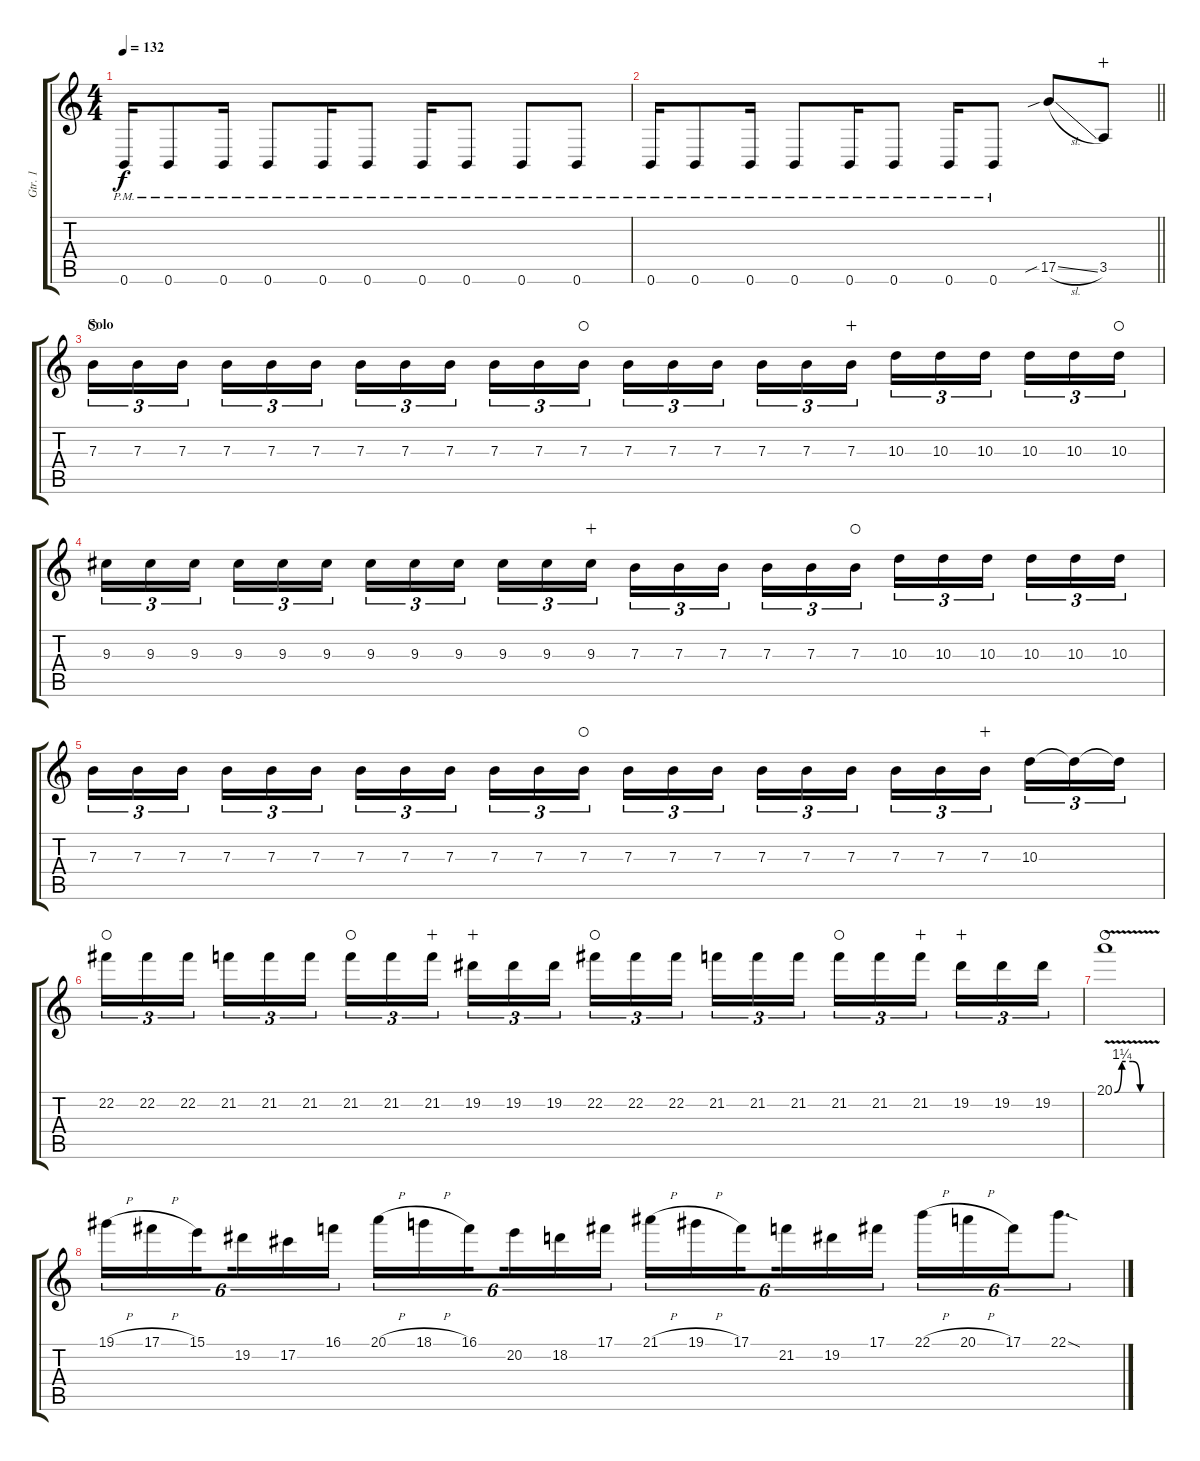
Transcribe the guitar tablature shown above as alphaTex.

\track ("Gtr. 1" "Gtr. 1") {instrument overdrivenguitar}
\staff {score tabs}
\tuning (Db4 Ab3 E3 B2 Gb2 B1) {hide}
\ts (4 4)
\tempo 132
\clef g2
\ks c
0.6{pm}.16{dy f} 0.6{pm}.8 0.6{pm}.16 0.6{pm}.8 0.6{pm}.16 0.6{pm}.8 0.6{pm}.16 0.6{pm}.8 0.6{pm}.8 0.6{pm}.8 |
\barLineRight lightlight
0.6{pm}.16 0.6{pm}.8 0.6{pm}.16 0.6{pm}.8 0.6{pm}.16 0.6{pm}.8 0.6{pm}.16 0.6{pm}.8 17.5{sib sl}.8 3.5.8{wahc} |
\section ("" "Solo")
7.3.16{tu (3 2) waho} 7.3.16{tu (3 2)} 7.3.16{tu (3 2) beam splitsecondary} 7.3.16{tu (3 2)} 7.3.16{tu (3 2)} 7.3.16{tu (3 2)} 7.3.16{tu (3 2)} 7.3.16{tu (3 2)} 7.3.16{tu (3 2) beam splitsecondary} 7.3.16{tu (3 2)} 7.3.16{tu (3 2)} 7.3.16{tu (3 2) waho} 7.3.16{tu (3 2)} 7.3.16{tu (3 2)} 7.3.16{tu (3 2) beam splitsecondary} 7.3.16{tu (3 2)} 7.3.16{tu (3 2)} 7.3.16{tu (3 2) wahc} 10.3.16{tu (3 2)} 10.3.16{tu (3 2)} 10.3.16{tu (3 2) beam splitsecondary} 10.3.16{tu (3 2)} 10.3.16{tu (3 2)} 10.3.16{tu (3 2) waho} |
9.3.16{tu (3 2)} 9.3.16{tu (3 2)} 9.3.16{tu (3 2) beam splitsecondary} 9.3.16{tu (3 2)} 9.3.16{tu (3 2)} 9.3.16{tu (3 2)} 9.3.16{tu (3 2)} 9.3.16{tu (3 2)} 9.3.16{tu (3 2) beam splitsecondary} 9.3.16{tu (3 2)} 9.3.16{tu (3 2)} 9.3.16{tu (3 2) wahc} 7.3.16{tu (3 2)} 7.3.16{tu (3 2)} 7.3.16{tu (3 2) beam splitsecondary} 7.3.16{tu (3 2)} 7.3.16{tu (3 2)} 7.3.16{tu (3 2) waho} 10.3.16{tu (3 2)} 10.3.16{tu (3 2)} 10.3.16{tu (3 2) beam splitsecondary} 10.3.16{tu (3 2)} 10.3.16{tu (3 2)} 10.3.16{tu (3 2)} |
7.3.16{tu (3 2)} 7.3.16{tu (3 2)} 7.3.16{tu (3 2) beam splitsecondary} 7.3.16{tu (3 2)} 7.3.16{tu (3 2)} 7.3.16{tu (3 2)} 7.3.16{tu (3 2)} 7.3.16{tu (3 2)} 7.3.16{tu (3 2) beam splitsecondary} 7.3.16{tu (3 2)} 7.3.16{tu (3 2)} 7.3.16{tu (3 2) waho} 7.3.16{tu (3 2)} 7.3.16{tu (3 2)} 7.3.16{tu (3 2) beam splitsecondary} 7.3.16{tu (3 2)} 7.3.16{tu (3 2)} 7.3.16{tu (3 2)} 7.3.16{tu (3 2)} 7.3.16{tu (3 2)} 7.3.16{tu (3 2) wahc beam splitsecondary} 10.3.16{tu (3 2)} 10.3{t}.16{tu (3 2)} 10.3{t}.16{tu (3 2)} |
22.2.16{tu (3 2) waho} 22.2.16{tu (3 2)} 22.2.16{tu (3 2) beam splitsecondary} 21.2.16{tu (3 2)} 21.2.16{tu (3 2)} 21.2.16{tu (3 2)} 21.2.16{tu (3 2) waho} 21.2.16{tu (3 2)} 21.2.16{tu (3 2) wahc beam splitsecondary} 19.2.16{tu (3 2) wahc} 19.2.16{tu (3 2)} 19.2.16{tu (3 2)} 22.2.16{tu (3 2) waho} 22.2.16{tu (3 2)} 22.2.16{tu (3 2) beam splitsecondary} 21.2.16{tu (3 2)} 21.2.16{tu (3 2)} 21.2.16{tu (3 2)} 21.2.16{tu (3 2) waho} 21.2.16{tu (3 2)} 21.2.16{tu (3 2) wahc beam splitsecondary} 19.2.16{tu (3 2) wahc} 19.2.16{tu (3 2)} 19.2.16{tu (3 2)} |
20.1{be (custom 0 0 10 5 25 5 35 0 60 0) v}.1{waho} |
19.1{h}.16{tu (6 4)} 17.1{h}.16{tu (6 4)} 15.1.16{tu (6 4) beam splitsecondary} 19.2.16{tu (6 4)} 17.2.16{tu (6 4)} 16.1.16{tu (6 4)} 20.1{h}.16{tu (6 4)} 18.1{h}.16{tu (6 4)} 16.1.16{tu (6 4) beam splitsecondary} 20.2.16{tu (6 4)} 18.2.16{tu (6 4)} 17.1.16{tu (6 4)} 21.1{h}.16{tu (6 4)} 19.1{h}.16{tu (6 4)} 17.1.16{tu (6 4) beam splitsecondary} 21.2.16{tu (6 4)} 19.2.16{tu (6 4)} 17.1.16{tu (6 4)} 22.1{h}.16{tu (6 4)} 20.1{h}.16{tu (6 4)} 17.1.16{tu (6 4)} 22.1{sod}.8{d tu (6 4)}
